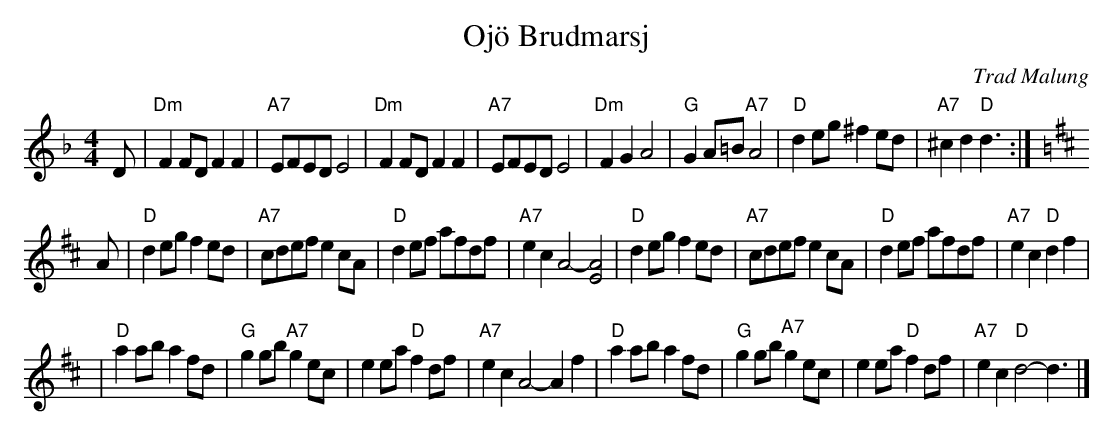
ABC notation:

X:1
T: Oj\"o Brudmarsj
O: Trad Malung
M: 4/4
L: 1/8
K: Dm
  D \
| "Dm"F2FD F2F2 | "A7"EFED     E4 |"Dm"F2FD  F2F2 | "A7"EFED E4 \
| "Dm"F2G2 A4   | "G"G2A=B "A7"A4 | "D"d2eg ^f2ed | "A7"^c2d2 "D"d3 :|
K: D
  A \
| "D"d2eg f2ed |"A7"cdef     e2cA | "D"d2ef afdf | "A7"e2c2    A4-[A4E4] \
| "D"d2eg f2ed |"A7"cdef     e2cA | "D"d2ef afdf | "A7"e2c2 "D"d2f2 |
| "D"a2ab a2fd | "G"g2gb "A7"g2ec | e2ea "D"f2df | "A7"e2c2    A4-A2f2 \
| "D"a2ab a2fd | "G"g2gb "A7"g2ec | e2ea "D"f2df | "A7"e2c2 "D"d4-d3 |]
